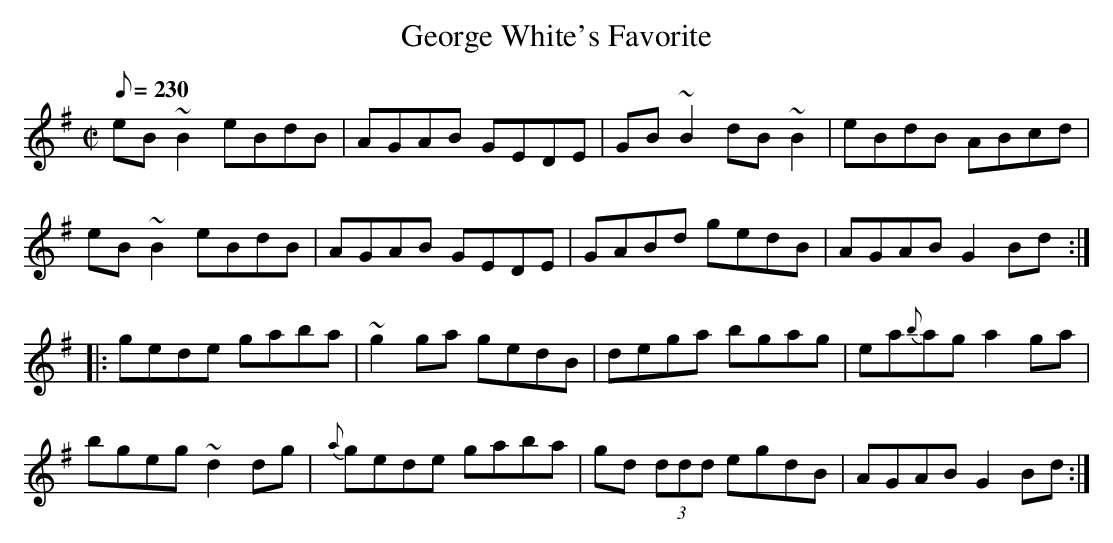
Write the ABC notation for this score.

X:1
T:George White's Favorite
M:C|
L:1/8
Q:230
K:G
eB ~B2 eBdB | AGAB GEDE | GB ~B2 dB ~B2 | eBdB ABcd |
eB ~B2 eBdB | AGAB GEDE | GABd gedB | AGAB G2 Bd :||:
gede gaba | ~g2 ga gedB | dega bgag | ea{b}ag a2 ga |
bgeg ~d2 dg | {a}gede gaba | gd (3ddd  egdB | AGAB G2 Bd :|
